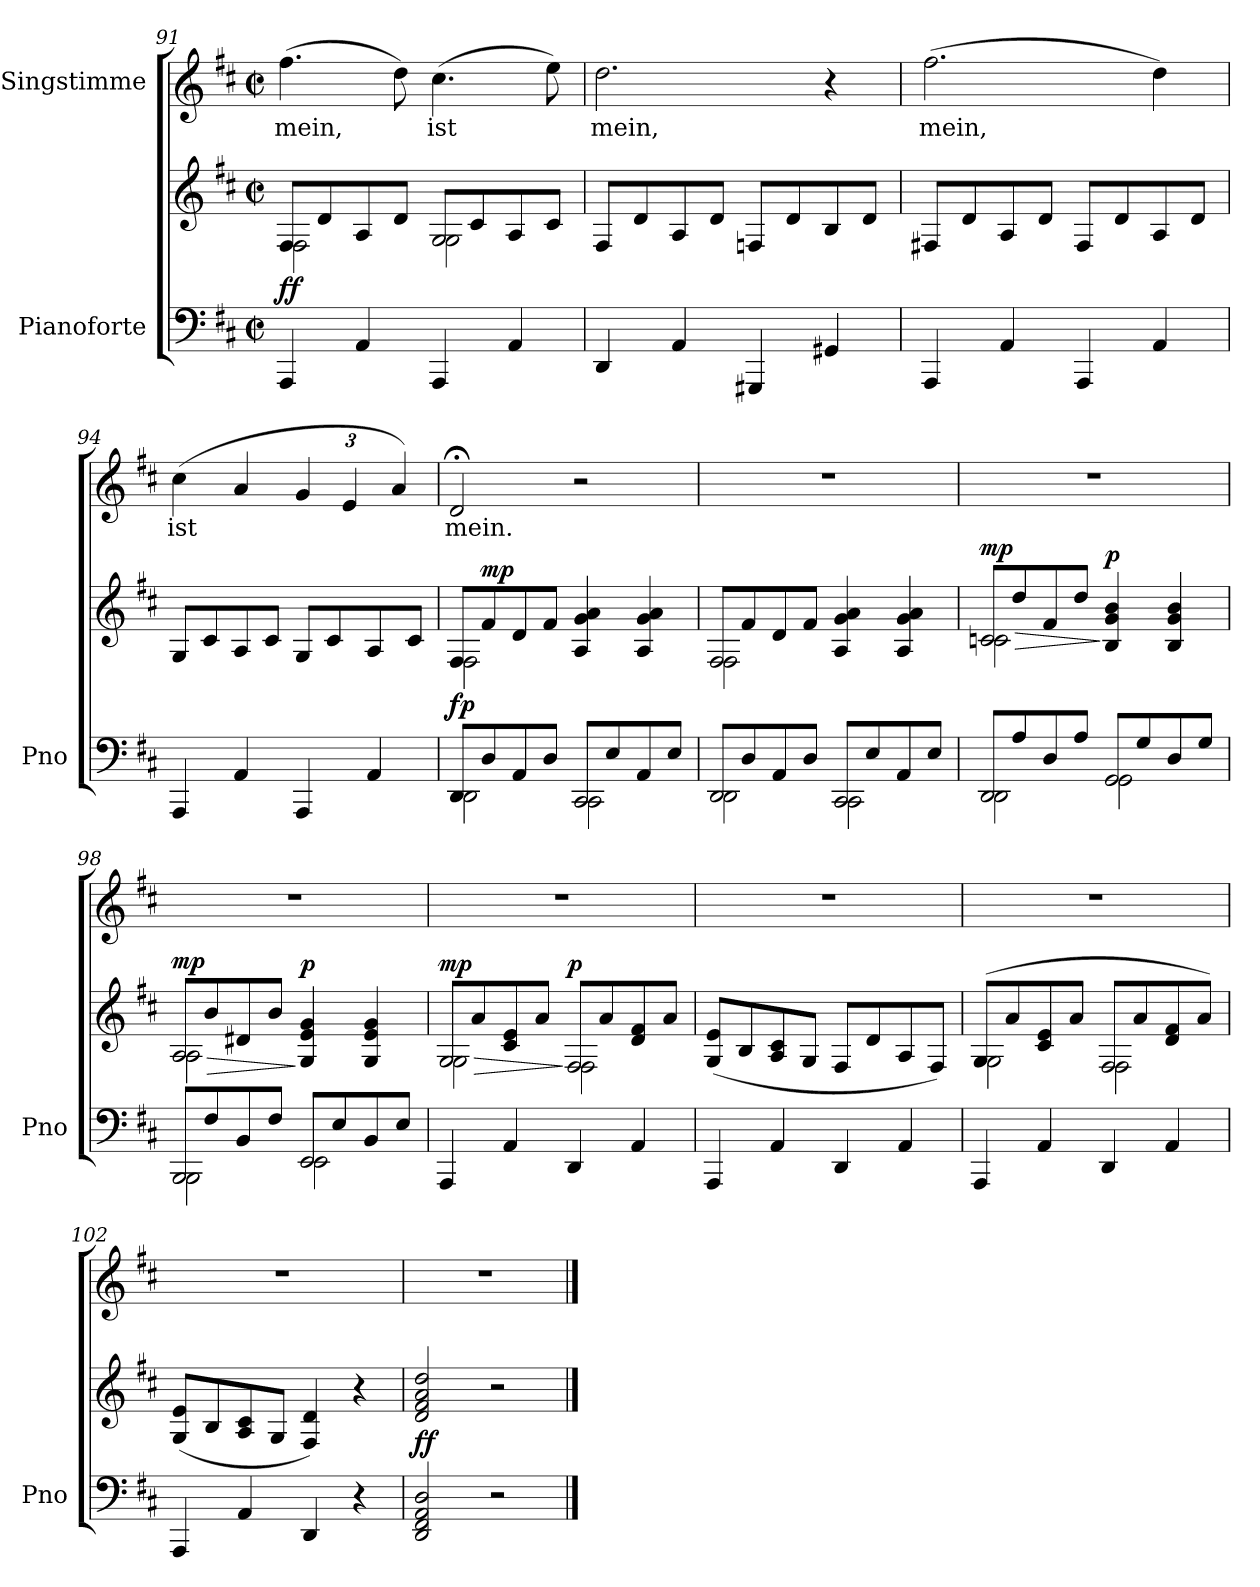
**kern	**kern	**dynam	**kern	**text
*part2	*part2	*part2	*part1	*part1
*staff3	*staff2	*staff2/3	*staff1	*staff1
*I"Pianoforte	*	*	*I"Singstimme	*
*I'Pno	*	*	*	*
*clefF4	*clefG2	*	*clefG2	*
*k[f#c#]	*k[f#c#]	*	*k[f#c#]	*
*M2/2	*M2/2	*	*M2/2	*
*met(c|)	*met(c|)	*	*met(c|)	*
=91	=91	=91	=91	=91
!	!LO:N:head=open	!LO:DY:a=2	!	!LO:LY:b
*	*^	*	*	*
4AAA/	8F#/L	2F#\	ff	(4.ff#\	mein,
.	8d/	.	.	.	.
4AA/	8A/	.	.	.	.
.	8d/J	.	.	8dd\)	.
!	!LO:N:head=open	!	!	!	!LO:LY:b
4AAA/	8G/L	2G\	.	(4.cc#\	ist
.	8c#/	.	.	.	.
4AA/	8A/	.	.	.	.
.	8c#/J	.	.	8ee\)	.
*	*v	*v	*	*	*
!!LO:LB:g=z
=92	=92	=92	=92	=92
!	!	!	!	!LO:LY:b
4DD/	8F#/L	.	2.dd\	mein,
.	8d/	.	.	.
4AA/	8A/	.	.	.
.	8d/J	.	.	.
4GGG#X/	8Fn/L	.	.	.
.	8d/	.	.	.
4GG#X/	8B/	.	4r	.
.	8d/J	.	.	.
=93	=93	=93	=93	=93
*	*	*	*MM150	*
!	!	!	!	!LO:LY:b
4AAA/	8F#X/L	.	(2.ff#\	mein,
.	8d/	.	.	.
4AA/	8A/	.	.	.
.	8d/J	.	.	.
4AAA/	8F#/L	.	.	.
.	8d/	.	.	.
4AA/	8A/	.	4dd\)	.
.	8d/J	.	.	.
=94	=94	=94	=94	=94
!	!	!	!	!LO:LY:b
4AAA/	8G/L	.	(4cc#\	ist
.	8c#/	.	.	.
4AA/	8A/	.	4a/	.
.	8c#/J	.	.	.
*	*	*	*Xbrackettup	*
4AAA/	8G/L	.	6g/	.
.	8c#/	.	.	.
.	.	.	6e/	.
4AA/	8A/	.	.	.
.	.	.	6a/)	.
.	8c#/J	.	.	.
=95	=95	=95	=95	=95
*	*	*	*MM168	*
!LO:N:head=open	!LO:N:head=open	!LO:DY:a=2	!	!LO:LY:b
*^	*^	*	*	*
8DD/L	2DD\	8F#/L	2F#\	fp	2d;</	mein.
!	!	!	!	!LO:DY:a	!	!
8D/	.	8f#/	.	mp	.	.
8AA/	.	8d/	.	.	.	.
8D/J	.	8f#/J	.	.	.	.
!LO:N:head=open	!	!	!	!	!	!
8CC#/L	2CC#\	4A/ 4g/ 4a/	2ryy	.	2r	.
8E/	.	.	.	.	.	.
8AA/	.	4A/ 4g/ 4a/	.	.	.	.
8E/J	.	.	.	.	.	.
=96	=96	=96	=96	=96	=96	=96
!LO:N:head=open	!	!LO:N:head=open	!	!	!	!
8DD/L	2DD\	8F#/L	2F#\	.	1r	.
8D/	.	8f#/	.	.	.	.
8AA/	.	8d/	.	.	.	.
8D/J	.	8f#/J	.	.	.	.
!LO:N:head=open	!	!	!	!	!	!
8CC#/L	2CC#\	4A/ 4g/ 4a/	2ryy	.	.	.
8E/	.	.	.	.	.	.
8AA/	.	4A/ 4g/ 4a/	.	.	.	.
8E/J	.	.	.	.	.	.
=97	=97	=97	=97	=97	=97	=97
!LO:N:head=open	!	!LO:N:head=open	!	!LO:HP:b	!	!
!	!	!	!	!LO:DY:n=1:a	!	!
8DD/L	2DD\	8cn/L	2c\	> mp	1r	.
8A/	.	8dd/	.	.	.	.
8D/	.	8f#/	.	.	.	.
8A/J	.	8dd/J	.	.	.	.
!LO:N:head=open	!	!	!	!LO:DY:n=2:a	!	!
8GG/L	2GG\	4B/ 4g/ 4b/	2ryy	] p	.	.
8G/	.	.	.	.	.	.
8D/	.	4B/ 4g/ 4b/	.	.	.	.
8G/J	.	.	.	.	.	.
!!LO:LB:g=z
=98	=98	=98	=98	=98	=98	=98
!LO:N:head=open	!	!LO:N:head=open	!	!LO:HP:b	!	!
!	!	!	!	!LO:DY:n=1:a	!	!
8BBB/L	2BBB\	8A/L	2A\	> mp	1r	.
8F#/	.	8b/	.	.	.	.
8BB/	.	8d#X/	.	.	.	.
8F#/J	.	8b/J	.	.	.	.
!LO:N:head=open	!	!	!	!LO:DY:n=2:a	!	!
8EE/L	2EE\	4G/ 4e/ 4g/	2ryy	] p	.	.
8E/	.	.	.	.	.	.
8BB/	.	4G/ 4e/ 4g/	.	.	.	.
8E/J	.	.	.	.	.	.
*v	*v	*	*	*	*	*
=99	=99	=99	=99	=99	=99
!	!LO:N:head=open	!	!LO:HP:b	!	!
!	!	!	!LO:DY:n=1:a	!	!
4AAA/	8G/L	2G\	> mp	1r	.
.	8a/	.	.	.	.
4AA/	8c#/ 8e/	.	.	.	.
.	8a/J	.	.	.	.
!	!LO:N:head=open	!	!LO:DY:n=2:a	!	!
4DD/	8F#/L	2F#\	] p	.	.
.	8a/	.	.	.	.
4AA/	8d/ 8f#/	.	.	.	.
.	8a/J	.	.	.	.
*	*v	*v	*	*	*
=100	=100	=100	=100	=100
4AAA/	(8G/ 8e/L	.	1r	.
.	8B/	.	.	.
4AA/	8A/ 8c#/	.	.	.
.	8G/J	.	.	.
4DD/	8F#/L	.	.	.
.	8d/	.	.	.
4AA/	8A/	.	.	.
.	8F#/J)	.	.	.
=101	=101	=101	=101	=101
!	!LO:N:head=open	!	!	!
*	*^	*	*	*
4AAA/	(8G/L	2G\	.	1r	.
.	8a/	.	.	.	.
4AA/	8c#/ 8e/	.	.	.	.
.	8a/J	.	.	.	.
!	!LO:N:head=open	!	!	!	!
4DD/	8F#/L	2F#\	.	.	.
.	8a/	.	.	.	.
4AA/	8d/ 8f#/	.	.	.	.
.	8a/J)	.	.	.	.
*	*v	*v	*	*	*
=102	=102	=102	=102	=102
4AAA/	(8G/ 8e/L	.	1r	.
.	8B/	.	.	.
4AA/	8A/ 8c#/	.	.	.
.	8G/J	.	.	.
4DD/	4F#/ 4d/)	.	.	.
4r	4r	.	.	.
=103	=103	=103	=103	=103
!	!	!LO:DY:a=2	!	!
2DD/ 2FF#/ 2AA/ 2D/	2d/ 2f#/ 2a/ 2dd/	ff	1r	.
2r	2r	.	.	.
==	==	==	==	==
*-	*-	*-	*-	*-
